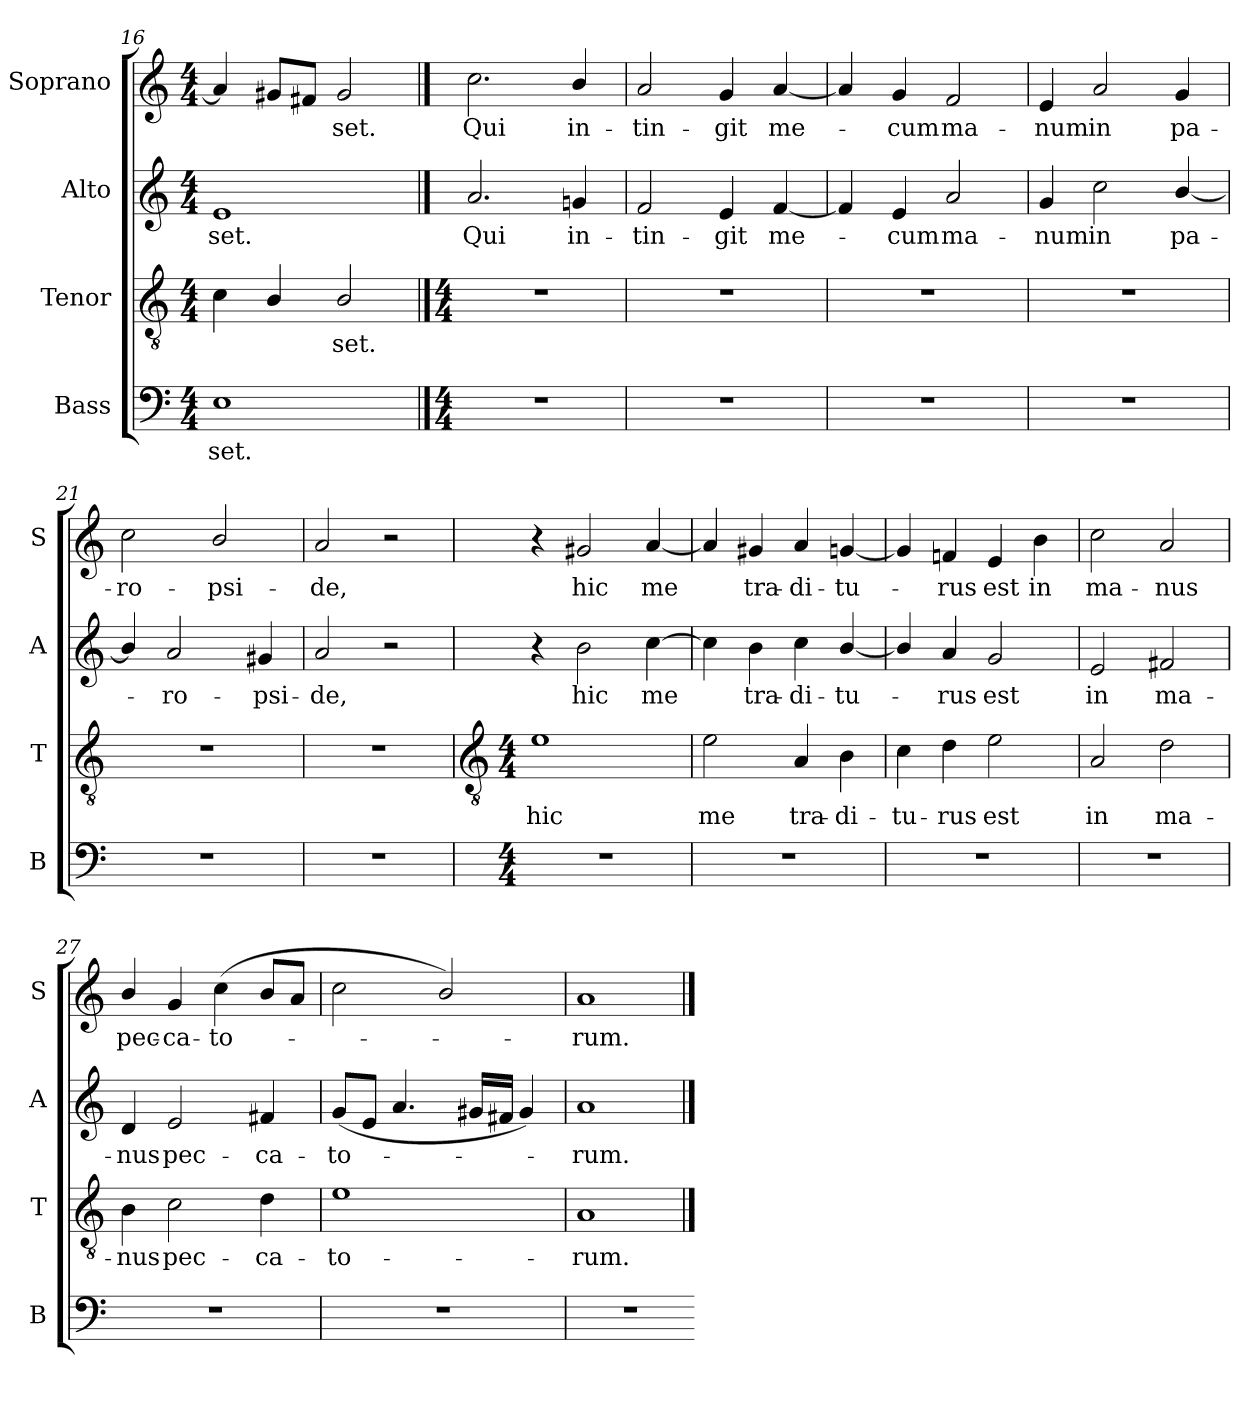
**kern	**text	**kern	**text	**kern	**text	**kern	**text
*part4	*part4	*part3	*part3	*part2	*part2	*part1	*part1
*staff4	*staff4	*staff3	*staff3	*staff2	*staff2	*staff1	*staff1
*I"Bass	*	*I"Tenor	*	*I"Alto	*	*I"Soprano	*
*I'B	*	*I'T	*	*I'A	*	*I'S	*
*clefF4	*	*clefGv2	*	*clefG2	*	*clefG2	*
*k[]	*	*k[]	*	*k[]	*	*k[]	*
*C:	*	*C:	*	*C:	*	*C:	*
*M4/4	*	*M4/4	*	*M4/4	*	*M4/4	*
=16	=16	=16	=16	=16	=16	=16	=16
!	!LO:LY:b	!	!	!	!LO:LY:b	!	!
1E	-set.	4c	.	1e	set.	4a]	.
.	.	4B/	.	.	.	8g#XL	.
.	.	.	.	.	.	8f#XJ	.
!	!	!	!LO:LY:b	!	!	!	!LO:LY:b
.	.	2B/	set.	.	.	2g#	set.
!!LO:LB:g=z
==17	==17	==17	==17	==17	==17	==17	==17
*M4/4	*	*M4/4	*	*	*	*	*
!	!	!	!	!	!LO:LY:b	!	!LO:LY:b
1r	.	1r	.	2.a	Qui	2.cc	Qui
!	!	!	!	!	!LO:LY:b	!	!LO:LY:b
.	.	.	.	4gn	in-	4b/	in-
=18	=18	=18	=18	=18	=18	=18	=18
!	!	!	!	!	!LO:LY:b	!	!LO:LY:b
1r	.	1r	.	2f	-tin-	2a	-tin-
!	!	!	!	!	!LO:LY:b	!	!LO:LY:b
.	.	.	.	4e	-git	4g	-git
!	!	!	!	!	!LO:LY:b	!	!LO:LY:b
.	.	.	.	[4f	me-	[4a	me-
=19	=19	=19	=19	=19	=19	=19	=19
1r	.	1r	.	4f]	.	4a]	.
!	!	!	!	!	!LO:LY:b	!	!LO:LY:b
.	.	.	.	4e	cum	4g	cum
!	!	!	!	!	!LO:LY:b	!	!LO:LY:b
.	.	.	.	2a	ma-	2f	ma-
=20	=20	=20	=20	=20	=20	=20	=20
!	!	!	!	!	!LO:LY:b	!	!LO:LY:b
1r	.	1r	.	4g	-num	4e	-num
!	!	!	!	!	!LO:LY:b	!	!LO:LY:b
.	.	.	.	2cc	in	2a	in
!	!	!	!	!	!LO:LY:b	!	!LO:LY:b
.	.	.	.	[4b/	pa-	4g	pa-
=21	=21	=21	=21	=21	=21	=21	=21
!	!	!	!	!	!	!	!LO:LY:b
1r	.	1r	.	4b/]	.	2cc	-ro-
!	!	!	!	!	!LO:LY:b	!	!
.	.	.	.	2a	ro-	.	.
!	!	!	!	!	!	!	!LO:LY:b
.	.	.	.	.	.	2b/	-psi-
!	!	!	!	!	!LO:LY:b	!	!
.	.	.	.	4g#X	-psi-	.	.
=22	=22	=22	=22	=22	=22	=22	=22
!	!	!	!	!	!LO:LY:b	!	!LO:LY:b
1r	.	1r	.	2a	-de,	2a	-de,
.	.	.	.	2r	.	2r	.
!!LO:LB:g=z
=23	=23	=23	=23	=23	=23	=23	=23
*	*	*clefGv2	*	*	*	*	*
*	*	*k[]	*	*	*	*	*
*	*	*C:	*	*	*	*	*
*M4/4	*	*M4/4	*	*	*	*	*
!	!	!	!LO:LY:b	!	!	!	!
1r	.	1e	hic	4r	.	4r	.
!	!	!	!	!	!LO:LY:b	!	!LO:LY:b
.	.	.	.	2b	hic	2g#X	hic
!	!	!	!	!	!LO:LY:b	!	!LO:LY:b
.	.	.	.	[4cc	me	[4a	me
=24	=24	=24	=24	=24	=24	=24	=24
!	!	!	!LO:LY:b	!	!	!	!
1r	.	2e	me	4cc]	.	4a]	.
!	!	!	!	!	!LO:LY:b	!	!LO:LY:b
.	.	.	.	4b	tra-	4g#X	tra-
!	!	!	!LO:LY:b	!	!LO:LY:b	!	!LO:LY:b
.	.	4A	tra-	4cc	-di-	4a	-di-
!	!	!	!LO:LY:b	!	!LO:LY:b	!	!LO:LY:b
.	.	4B	-di-	[4b/	-tu-	[4gn	-tu-
=25	=25	=25	=25	=25	=25	=25	=25
!	!	!	!LO:LY:b	!	!	!	!
1r	.	4c	-tu-	4b/]	.	4g]	.
!	!	!	!LO:LY:b	!	!LO:LY:b	!	!LO:LY:b
.	.	4d	-rus	4a	rus	4fn	rus
!	!	!	!LO:LY:b	!	!LO:LY:b	!	!LO:LY:b
.	.	2e	est	2g	est	4e	est
!	!	!	!	!	!	!	!LO:LY:b
.	.	.	.	.	.	4b	in
=26	=26	=26	=26	=26	=26	=26	=26
!	!	!	!LO:LY:b	!	!LO:LY:b	!	!LO:LY:b
1r	.	2A	in	2e	in	2cc	ma-
!	!	!	!LO:LY:b	!	!LO:LY:b	!	!LO:LY:b
.	.	2d	ma-	2f#X	ma-	2a	-nus
=27	=27	=27	=27	=27	=27	=27	=27
!	!	!	!LO:LY:b	!	!LO:LY:b	!	!LO:LY:b
1r	.	4B	-nus	4d	-nus	4b/	pec-
!	!	!	!LO:LY:b	!	!LO:LY:b	!	!LO:LY:b
.	.	2c	pec-	2e	pec-	4g	-ca-
!	!	!	!	!	!	!	!LO:LY:b
.	.	.	.	.	.	(<4cc	-to-
!	!	!	!LO:LY:b	!	!LO:LY:b	!	!
.	.	4d	-ca-	4f#X	-ca-	8bL	.
.	.	.	.	.	.	8aJ	.
=28	=28	=28	=28	=28	=28	=28	=28
!	!	!	!LO:LY:b	!	!LO:LY:b	!	!
1r	.	1e	-to-	(<8gL	-to-	2cc	.
.	.	.	.	8eJ	.	.	.
.	.	.	.	4.a	.	.	.
.	.	.	.	.	.	2b/)	.
.	.	.	.	16g#XLL	.	.	.
.	.	.	.	16f#XJJ	.	.	.
.	.	.	.	4g#)	.	.	.
=29	=29	=29	=29	=29	=29	=29	=29
!	!	!	!LO:LY:b	!	!LO:LY:b	!	!LO:LY:b
1r	.	1A	-rum.	1a	rum.	1a	rum.
=	==	==	==	==	==	==	==
*-	*-	*-	*-	*-	*-	*-	*-
